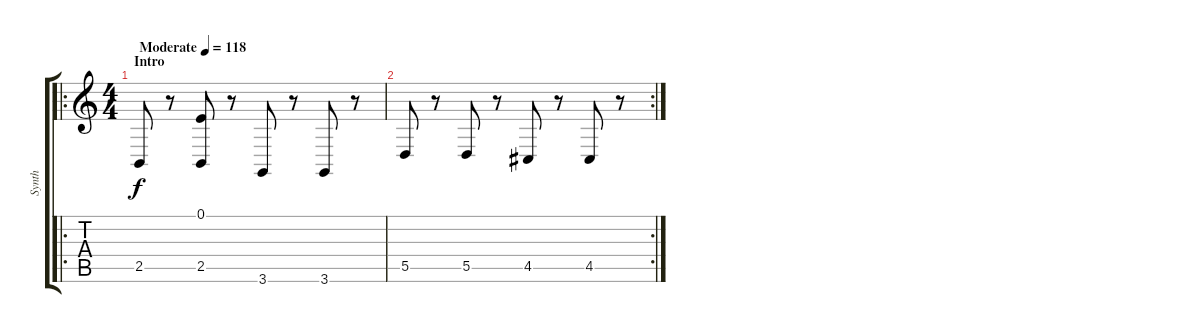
\track ("Synth" "Synth") {instrument stringensemble1}
\staff {score tabs}
\tuning (E4 B3 G3 D3 A2 E2) {hide}
\ro
\ts (4 4)
\section ("" "Intro")
\tempo (118 "Moderate")
\clef g2
\ks c
2.5.8{dy f instrument stringensemble1} r.8 (0.1 2.5).8 r.8 3.6.8 r.8 3.6.8 r.8 |
\rc 2
5.5.8 r.8 5.5.8 r.8 4.5.8 r.8 4.5.8 r.8
